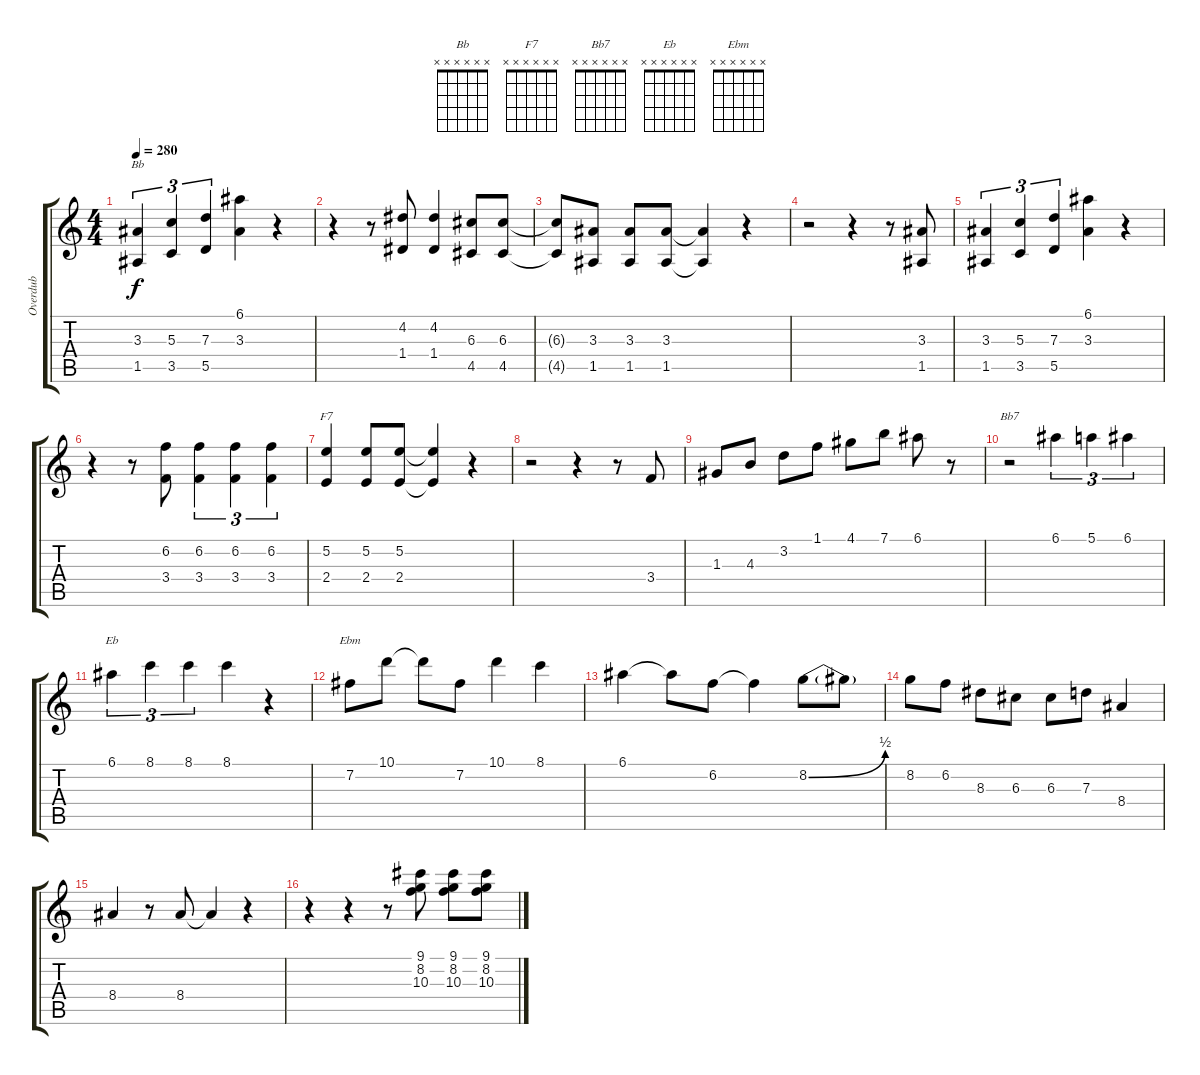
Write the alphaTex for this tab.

\track ("Overdub" "Overdub") {instrument electricbasspick}
\staff {score tabs}
\tuning (E4 B3 G3 D3 A2 E2) {hide}
\chord ("Bb" x x x x x x)
\chord ("F7" x x x x x x)
\chord ("Bb7" x x x x x x)
\chord ("Eb" x x x x x x)
\chord ("Ebm" x x x x x x)
\ts (4 4)
\tempo 280
\clef g2
\ks c
(3.3 1.5).4{tu (3 2) ch "Bb" dy f} (5.3 3.5).4{tu (3 2)} (7.3 5.5).4{tu (3 2)} (6.1 3.3).4 r.4 |
r.4 r.8 (4.2 1.4).8 (4.2 1.4).4 (6.3 4.5).8 (6.3 4.5).8 |
(6.3{t} 4.5{t}).8 (3.3 1.5).8 (3.3 1.5).8 (3.3 1.5).8 (3.3{t} 1.5{t}).4 r.4 |
r.2 r.4 r.8 (3.3 1.5).8 |
(3.3 1.5).4{tu (3 2)} (5.3 3.5).4{tu (3 2)} (7.3 5.5).4{tu (3 2)} (6.1 3.3).4 r.4 |
r.4 r.8 (6.2 3.4).8 (6.2 3.4).4{tu (3 2)} (6.2 3.4).4{tu (3 2)} (6.2 3.4).4{tu (3 2)} |
(5.2 2.4).4{ch "F7"} (5.2 2.4).8 (5.2 2.4).8 (5.2{t} 2.4{t}).4 r.4 |
r.2 r.4 r.8 3.4.8 |
1.3.8 4.3.8 3.2.8 1.1.8 4.1.8 7.1.8 6.1.8 r.8 |
r.2{ch "Bb7"} 6.1.4{tu (3 2)} 5.1.4{tu (3 2)} 6.1.4{tu (3 2)} |
6.1.4{tu (3 2) ch "Eb"} 8.1.4{tu (3 2)} 8.1.4{tu (3 2)} 8.1.4 r.4 |
7.2.8{ch "Ebm"} 10.1.8 10.1{t}.8 7.2.8 10.1.4 8.1.4 |
6.1.4 6.1{t}.8 6.2.8 6.2{t}.4 8.2{be (bend 0 0 60 2)}.8 8.2{t}.8 |
8.2.8 6.2.8 8.3.8 6.3.8 6.3.8 7.3.8 8.4.4 |
8.4.4 r.8 8.4.8 8.4{t}.4 r.4 |
r.4 r.4 r.8 (9.1 8.2 10.3).8 (9.1 8.2 10.3).8 (9.1 8.2 10.3).8
